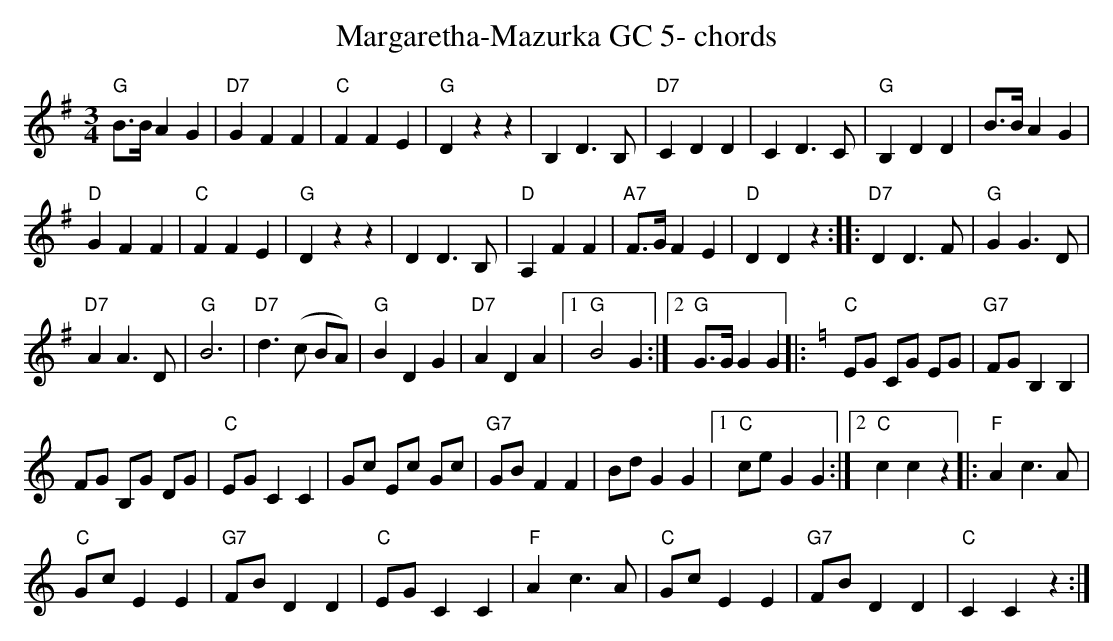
X:1
T:Margaretha-Mazurka GC 5- chords
M:3/4
L:1/4
K:Gmaj%%MIDI gchordon
"G"B/2>B/2 AG | "D7"GFF | "C"FFE | "G"Dzz | B,D>B, | "D7"CDD | CD>C | "G"B,DD | B/2>B/2 AG |
"D"GFF | "C"FFE | "G"Dzz | DD>B, | "D"A,FF | "A7"F/2>G/2 FE | "D"DDz :: "D7"DD>F | "G"GG>D |
"D7"AA>D | "G"B3 | "D7"d>(c B/2A/2) | "G"BDG | "D7"ADA |1 "G"B2G :|2 "G"G/2>G/2 GG |: [K:Cmaj] [L:1/8] "C"EG CG EG | "G7"FG B,2B,2 |
FG B,G DG | "C"EG C2C2 | Gc Ec Gc | "G7"GBF2F2 | Bd G2G2 |1 "C"ceG2G2 :|2 "C"c2c2z2 |: [L:1/4] "F"Ac>A |
"C"G/2c/2EE | "G7"F/2B/2DD | "C"E/2G/2CC | "F"Ac>A | "C"G/2c/2EE | "G7"F/2B/2 DD | "C"CCz :|
